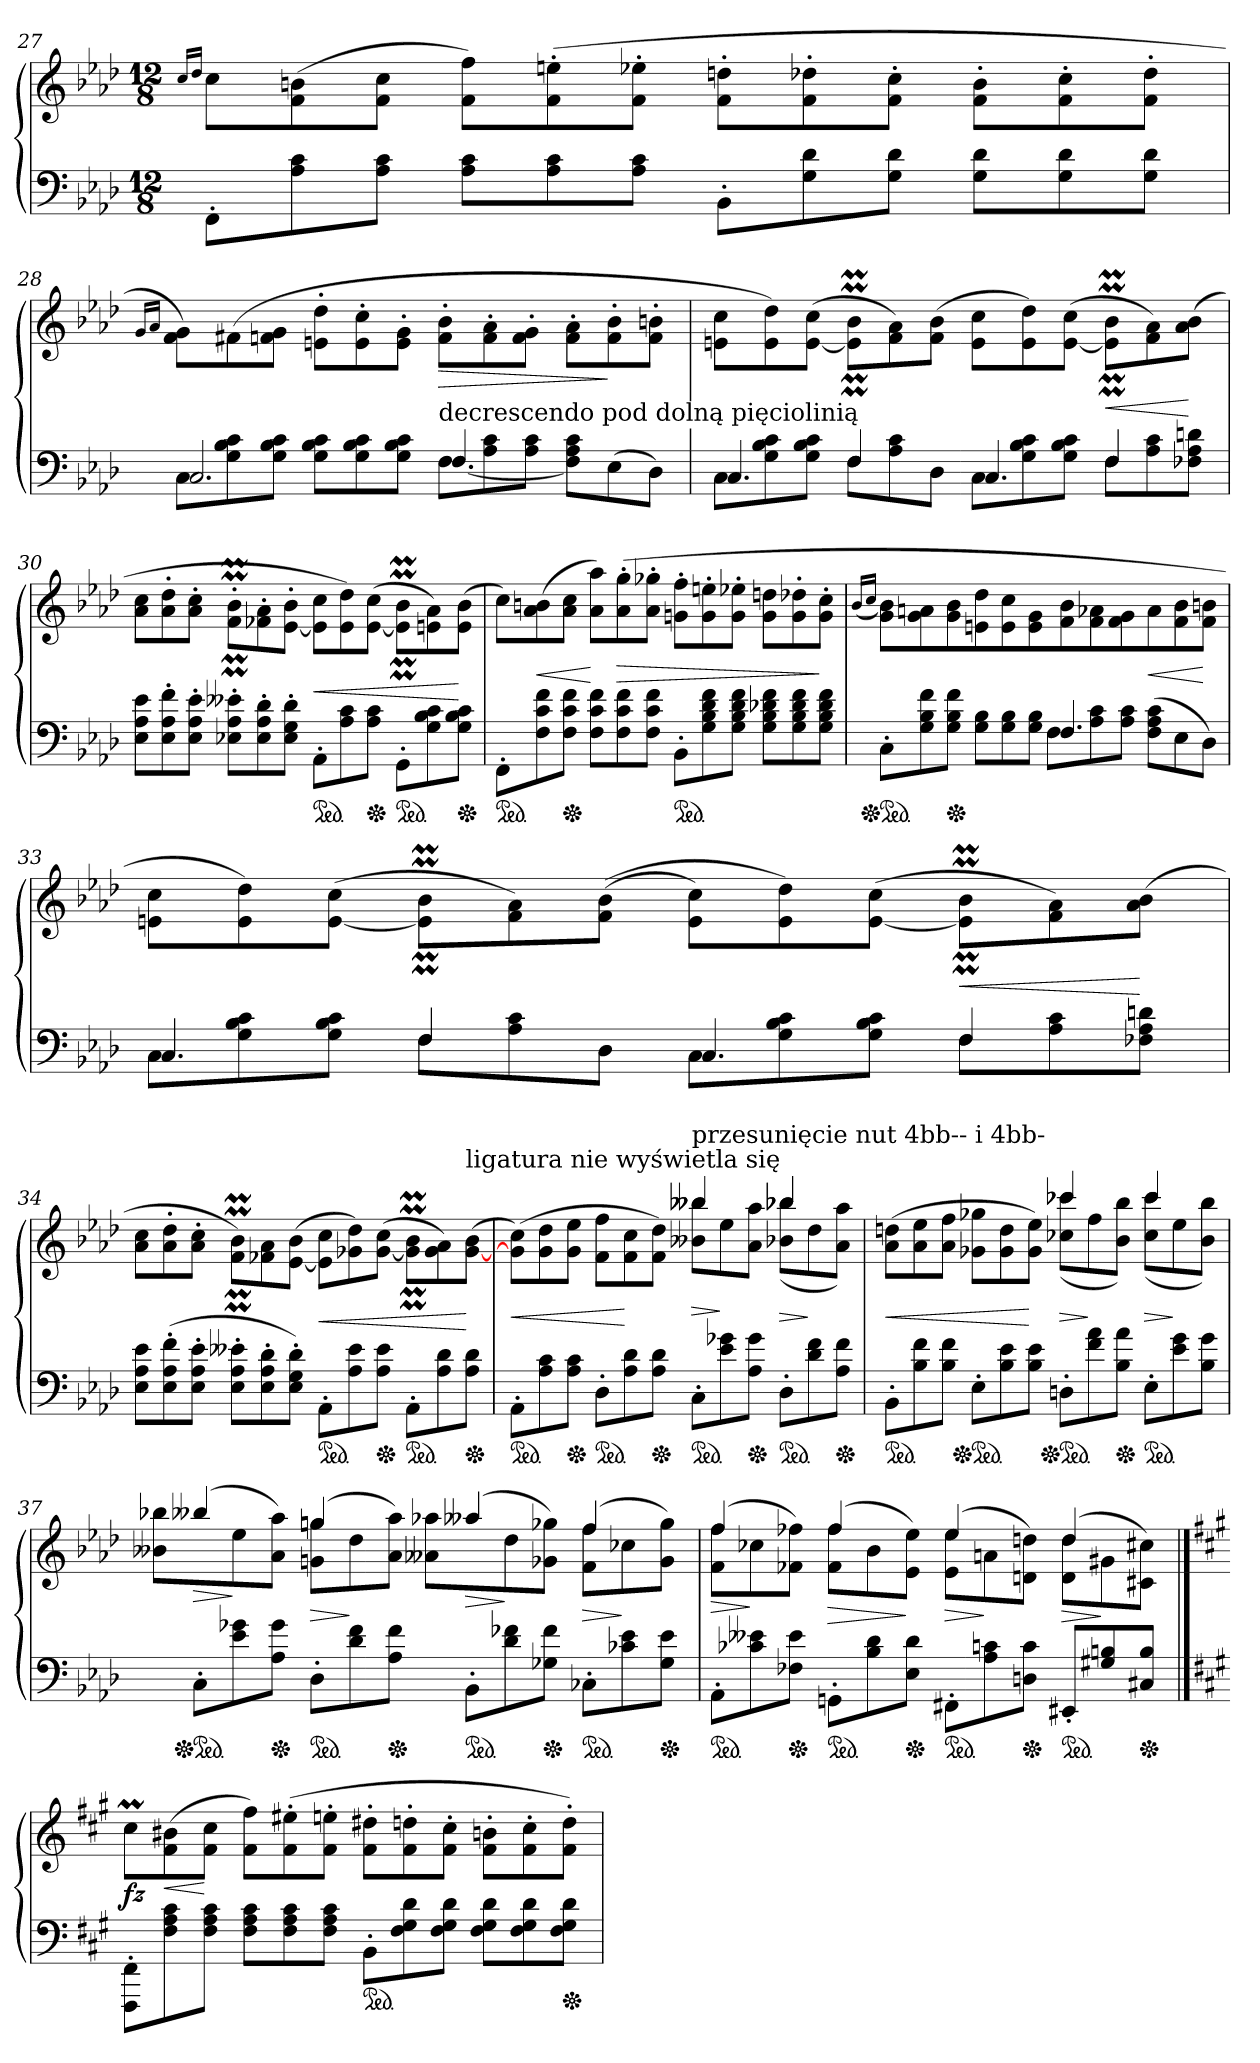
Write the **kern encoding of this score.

**kern	**kern	**dynam
*part1	*part1	*part1
*staff2	*staff1	*staff1/2
*clefF4	*clefG2	*
*k[b-e-a-d-]	*k[b-e-a-d-]	*
*M12/8	*M12/8	*
=27	=27	=27
.	16qcc/LL	.
.	16qdd-/JJ	.
8FF'L	8cc\L]	.
8A- 8c	(>8f 8bn	.
8A- 8cJ	8f 8ccJ	.
8A- 8cL	8f 8ffL)	.
8A- 8c	(>8f' 8een'	.
8A- 8cJ	8f' 8ee-X'J	.
8BB-'L	8f'\ 8ddn'\L	.
8G 8d-	8f' 8dd-X'	.
8G 8d-J	8f' 8cc'J	.
8G 8d-L	8f'\ 8b'\L	.
8G 8d-	8f' 8cc'	.
8G 8d-J	8f' 8dd-'J	.
=28	=28	=28
.	16qg/LL	.
.	16qa-/JJ	.
!LO:N:vis=2	!	!
*^	*	*
8C\	2.C/	8f\ 8g\L)	.
8G 8B- 8c	.	(>8f#X	.
8G 8B- 8cJ	.	8fn 8gJ	.
8G\ 8B-\ 8c\L	.	8en'\ 8dd-'\L	.
8G 8B- 8c	.	8e' 8cc'	.
8G 8B- 8cJ	.	8e' 8g'J	.
!LO:TX:a:t=decrescendo pod dolną pięciolinią	!	!	!
8F\L	[4.F/	8f'\ 8b-'\L	>
8A- 8c	.	8f' 8a-'	.
8A- 8cJ	.	8f' 8g'J	.
8F]\ 8A-\ 8c\L	4.ryy	8f'\ 8a-'\L	.
(8E-	.	8f' 8b-'	]
8D-J)	.	8f' 8bn'J	.
=29	=29	=29	=29
8C\L	4.C/	8en\ 8cc\L	.
8G 8B- 8c	.	8e 8dd-)	.
8G 8B- 8cJ	.	(>[8e 8ccJ	.
8F\L	4F/	8e]M\ 8b-M\L	.
8A- 8c	.	8f 8a-)	.
8D-J	8ryy	(>8f 8b-J	.
8C\L	4.C/	8e\ 8cc\L	.
8G 8B- 8c	.	8e 8dd-)	.
8G 8B- 8cJ	.	(>[8e 8ccJ	.
8F\L	4F/	8e]M\ 8b-M\L	<
8A- 8c	.	8f 8a-)	.
8F-X 8A- 8dnJ	8ryy	(8a- 8b-J	[
*v	*v	*	*
=30	=30	=30
8E- 8A- 8e-L	8a-\ 8cc\L	.
8E-' 8A-' 8f'	8a-' 8dd-'	.
8E-' 8A-' 8e-'J	8a-' 8cc'J	.
8E-X' 8A-' 8e--X'L	8fM'\ 8b-M'\L	.
8E-' 8A-' 8d-'	8f-X' 8a-'	.
8E-' 8G' 8d-'J	[8e-' 8b-'J	.
*ped	*	*
8AA-'L	8e-]\ 8cc\L	<
8A- 8c	8e- 8dd-)	.
*Xped	*	*
8A- 8cJ	([8e- 8ccJ	.
*ped	*	*
8GG'L	8e-]M\ 8b-M\L	.
8G 8B- 8c	8en 8a-)	.
*Xped	*	*
8G 8B- 8cJ	(>8e 8b-J	[
=31	=31	=31
*ped	*	*
8FF'L	8cc\L)	.
8F 8c 8f	(8a- 8bn	<
*Xped	*	*
8F 8c 8fJ	8a- 8ccJ	.
8F 8c 8fL	8a-\ 8aa-\L)	[
8F 8c 8f	(8a-' 8gg'	>
8F 8c 8fJ	8a-' 8gg-X'J	.
*ped	*	*
8BB-'L	8gn'\ 8ff'\L	.
8G 8B- 8d- 8f	8g' 8een'	.
8G 8B- 8d- 8fJ	8g' 8ee-X'J	.
8G 8B- 8d-X 8fL	8g\ 8ddn\L	.
8G 8B- 8d- 8f	8g' 8dd-X'	.
8G 8B- 8d- 8fJ	8g' 8cc'J	]
=32	=32	=32
.	(<16qb-/LL	.
.	16qcc/JJ	.
*^	*	*
*Xped	*	*	*
*ped	*	*	*
2.ryy	8C'L	8g\ 8b-\L)	.
.	8G 8B- 8f	8g 8an	.
*Xped	*	*	*
.	8G 8B- 8fJ	8g 8b-J	.
.	8G 8B-L	8en\ 8dd-\L	.
.	8G 8B-	8e 8cc	.
.	8G 8B-J	8e 8gJ	.
4.F	8FL	8f\ 8b-\L	.
.	8A- 8c	8f 8a-X	.
.	8A- 8cJ	8f 8gJ	.
4.ryy	(8F 8A- 8cL	8a-\	<
.	8E-	8f 8b-	.
.	8D-J)	8f 8bnJ	[
=33	=33	=33	=33
8C\L	4.C/	8en\ 8cc\L	.
8G 8B- 8c	.	8e 8dd-)	.
8G 8B- 8cJ	.	(>[8e 8ccJ	.
8F\L	4F/	8e]M\ 8b-M\L	.
8A- 8c	.	8f 8a-)	.
8D-J	8ryy	(<(8f 8b-J	.
8C\L	4.C/	8e\ 8cc\L)	.
8G 8B- 8c	.	8e 8dd-)	.
8G 8B- 8cJ	.	(>[8e 8ccJ	.
8F\L	4F/	8e]M\ 8b-M\L	<
8A- 8c	.	8f 8a-)	.
8F-X 8A- 8dnJ	8ryy	(8a- 8b-J	[
*v	*v	*	*
=34	=34	=34
8E- 8A- 8e-L	8a-\ 8cc\L	.
(8E-' 8A-' 8f'	8a-' 8dd-'	.
8E-' 8A-' 8e-'J	8a-' 8cc'J	.
8E-' 8A-' 8e--X'L	8fM\ 8b-M\L)	.
8E-' 8A-' 8d-'	8f-X 8a-	.
8E-' 8G' 8d-'J)	(>[8e- 8b-J	.
*ped	*	*
8AA-'L	8e-]\ 8cc\L	<
8A- 8e--	8g-X 8dd-)	.
*Xped	*	*
8A- 8e--J	(>[8g- 8ccJ	.
*ped	*	*
8AA-'L	8g-]M\ 8b-M\L	.
8A- 8d-	8g- 8a-)	.
!	!LO:TX:a:t=ligatura nie wyświetla się	!
*Xped	*	*
8A- 8d-J	([8g- 8b-J	[
=35	=35	=35
*	*^	*
*ped	*	*	*
8AA-'L	2.ryy	(8g] 8ccL)	<
8A- 8c	.	8g 8dd-	.
*Xped	*	*	*
8A- 8cJ	.	8g 8ee-J	.
*ped	*	*	*
8D-'L	.	8f\ 8ff\L	.
8A- 8d-	.	8f 8cc	[
*Xped	*	*	*
8A- 8d-J	.	8f 8dd-J)	.
!	!LO:TX:a:t=przesunięcie nut 4bb-- i 4bb-	!	!
*ped	*	*	*
8C'L	4bb--X	8b--X 8bb--XL	>
8e- 8g-X	.	8ee-	]
*Xped	*	*	*
8A- 8g-J	8ryy	8a- 8aa-J	.
*ped	*	*	*
8D-'L	4bb-X	(>8b-X 8bb-XL	>
8d- 8f	.	8dd-	]
*Xped	*	*	*
8A- 8fJ	8ryy	8a- 8aa-J)	.
=36	=36	=36	=36
*ped	*	*	*
8BB-'L	2.ryy	(>8a- 8ddnL	<
8B- 8f	.	8a- 8ee-	.
8B- 8fJ	.	8a- 8ffJ	.
*Xped	*	*	*
*ped	*	*	*
8E-'L	.	8g-X 8gg-XL	.
8B- 8e-	.	8g- 8dd	.
8B- 8e-J	.	8g- 8ee-J)	[
*Xped	*	*	*
*ped	*	*	*
8Dn'L	4ccc-X	(>8cc-X 8ccc-XL	>
8f 8a-	.	8ff	]
*Xped	*	*	*
8B- 8a-J	8ryy	8b- 8bb-J)	.
*ped	*	*	*
8E-'L	4ccc-	(>8cc- 8ccc-L	>
8e- 8g	.	8ee-	]
8B- 8gJ	8ryy	8b- 8bb-J)	.
=37	=37	=37	=37
*Xped	*	*	*
*ped	*	*	*
8C'L	(>4bb--X	8b--X 8bb-XL	>
8e- 8g-X	.	8ee-	]
*Xped	*	*	*
8A- 8g-J	8ryy	8a- 8aa-J)	.
*ped	*	*	*
8D-'L	(4ggn	8gn 8ggnL	>
8d- 8f	.	8dd-	]
*Xped	*	*	*
8A- 8fJ	8ryy	8a- 8aa-J)	.
*ped	*	*	*
8BB-'L	(>4aa--X	8a--X 8aa-XL	>
8d- 8f-X	.	8dd-	]
*Xped	*	*	*
8G-X 8f-J	8ryy	8g-X 8gg-XJ)	.
*ped	*	*	*
8C-X'L	(4ff	8f 8ffL	>
8c-X 8e-	.	8cc-X	]
*Xped	*	*	*
8G- 8e-J	8ryy	8g- 8gg-J)	.
=38	=38	=38	=38
*ped	*	*	*
8AA-'L	(>4ff	8f 8ffL	>
8c-X 8e--X	.	8cc-X	]
*Xped	*	*	*
8F-X 8e--J	8ryy	8f-X 8ff-XJ)	.
*ped	*	*	*
8GGn'L	(4ff-	8f- 8ff-L	>
8B- 8d-	.	8b-	.
*Xped	*	*	*
8E- 8d-J	8ryy	8e- 8ee-J)	]
*ped	*	*	*
8FF#X'L	(>4ee-	8e- 8ee-L	>
8A- 8cn	.	8an	]
*Xped	*	*	*
8Dn 8cJ	8ryy	8dn 8ddnJ)	.
*ped	*	*	*
8EE#X'L	(4dd	8d 8ddL	>
8G#X 8Bn	.	8g#X	]
*Xped	*	*	*
8C#X 8BJ	8ryy	8c#X 8cc#XJ)	.
*	*v	*v	*
==39	==39	==39
*k[f#c#g#]	*k[f#c#g#]	*
*	*^	*
!	!LO:TX:a:t=łamana belka	!	!
*	*v	*v	*
8FFF#' 8FF#'L	8cc#m\L	fz
8F#\ 8A\ 8c#\	(>8f# 8b#X	<
8F# 8A 8c#J	8f# 8cc#J	[
8F# 8A 8c#L	8f#\ 8ff#\L)	.
8F# 8A 8c#	(>8f#' 8ee#X'	.
8F# 8A 8c#J	8f#' 8een'J	.
*ped	*	*
8BB'L	8f#'\ 8dd#X'\L	.
8F# 8G# 8d	8f#' 8ddn'	.
8F# 8G# 8dJ	8f#' 8cc#'J	.
8F# 8G# 8dL	8f#'\ 8bn'\L	.
8F# 8G# 8d	8f#' 8cc#'	.
*Xped	*	*
8F# 8G# 8dJ	8f#' 8dd'J)	.
=	=	=
*-	*-	*-
